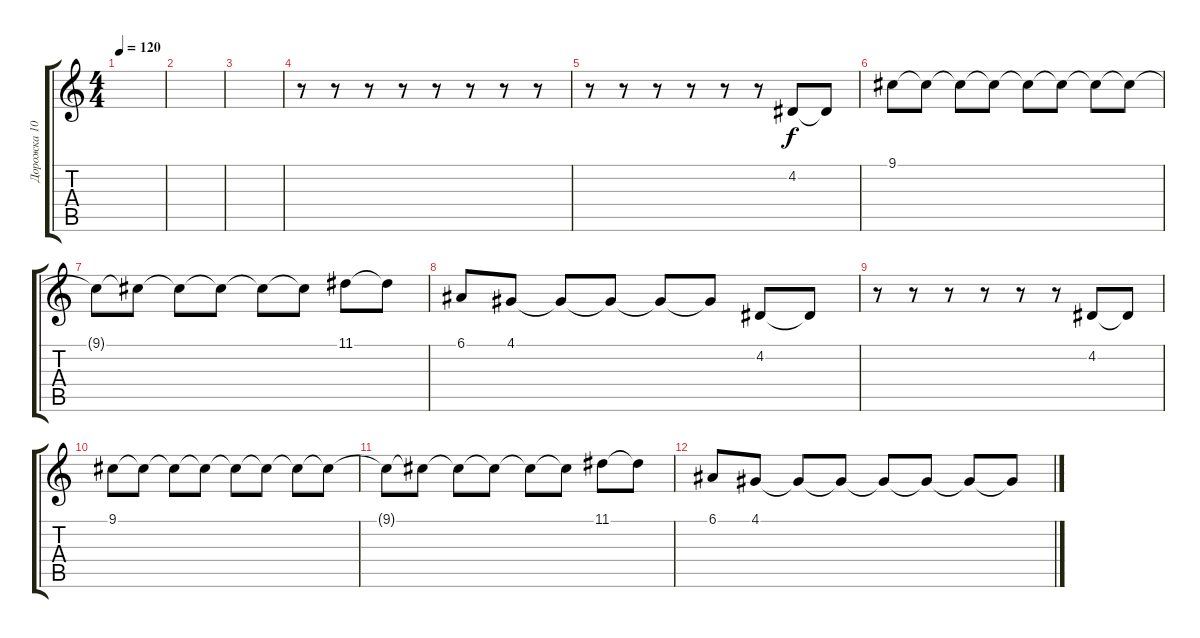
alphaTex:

\track ("Дорожка 10" "Дорожка 10") {instrument lead1square}
\staff {score tabs}
\tuning (E4 B3 G3 D3 A2 E2) {hide}
\ts (4 4)
\tempo 120
\clef g2
\ks c
|
|
|
r.8 r.8 r.8 r.8 r.8 r.8 r.8 r.8 |
r.8 r.8 r.8 r.8 r.8 r.8 4.2.8 4.2{t}.8 |
9.1.8 9.1{t}.8 9.1{t}.8 9.1{t}.8 9.1{t}.8 9.1{t}.8 9.1{t}.8 9.1{t}.8 |
9.1{t}.8 9.1{t}.8 9.1{t}.8 9.1{t}.8 9.1{t}.8 9.1{t}.8 11.1.8 11.1{t}.8 |
6.1.8 4.1.8 4.1{t}.8 4.1{t}.8 4.1{t}.8 4.1{t}.8 4.2.8 4.2{t}.8 |
r.8 r.8 r.8 r.8 r.8 r.8 4.2.8 4.2{t}.8 |
9.1.8 9.1{t}.8 9.1{t}.8 9.1{t}.8 9.1{t}.8 9.1{t}.8 9.1{t}.8 9.1{t}.8 |
9.1{t}.8 9.1{t}.8 9.1{t}.8 9.1{t}.8 9.1{t}.8 9.1{t}.8 11.1.8 11.1{t}.8 |
6.1.8 4.1.8 4.1{t}.8 4.1{t}.8 4.1{t}.8 4.1{t}.8 4.1{t}.8 4.1{t}.8
